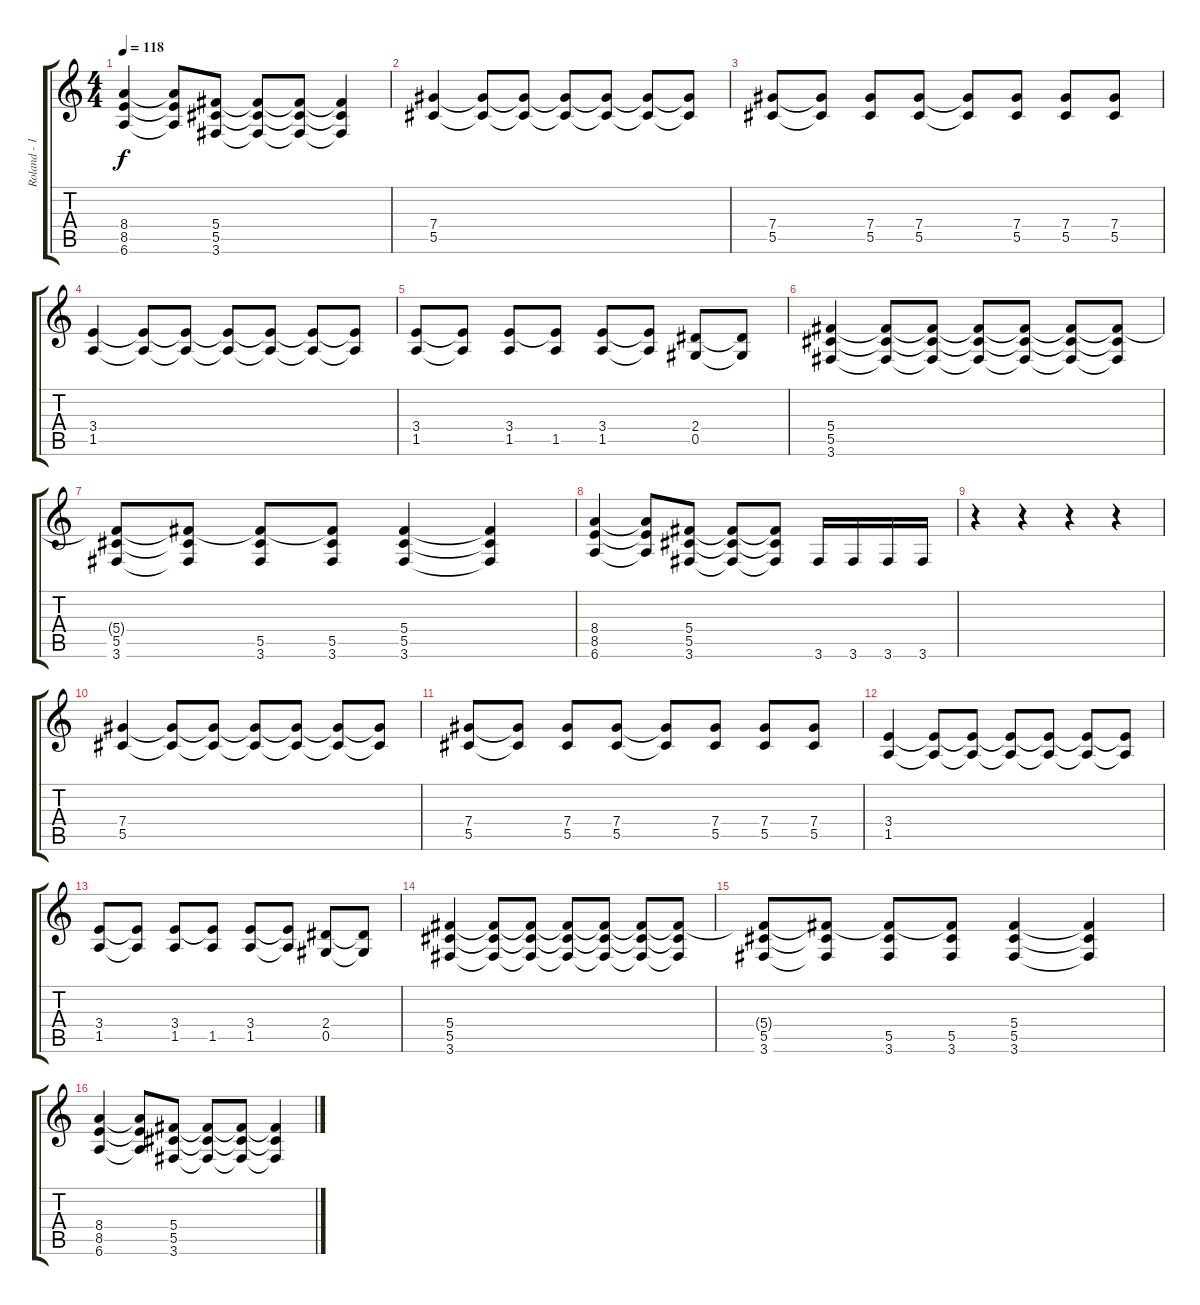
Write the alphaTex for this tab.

\track ("Roland - 1" "Roland - 1") {instrument overdrivenguitar}
\staff {score tabs}
\tuning (Eb4 Bb3 Gb3 Db3 Ab2 Eb2) {hide}
\ts (4 4)
\tempo 118
\clef g2
\ks c
(8.4 8.5 6.6).4{dy f} (8.4{t} 8.5{t} 6.6{t}).8 (5.4 5.5 3.6).8 (5.4{t} 5.5{t} 3.6{t}).8 (5.4{t} 5.5{t} 3.6{t}).8 (5.4{t} 5.5{t} 3.6{t}).4 |
(7.4 5.5).4 (7.4{t} 5.5{t}).8 (7.4{t} 5.5{t}).8 (7.4{t} 5.5{t}).8 (7.4{t} 5.5{t}).8 (7.4{t} 5.5{t}).8 (7.4{t} 5.5{t}).8 |
(7.4 5.5).8 (7.4{t} 5.5{t}).8 (7.4 5.5).8 (7.4 5.5).8 (7.4{t} 5.5{t}).8 (7.4 5.5).8 (7.4 5.5).8 (7.4 5.5).8 |
(3.4 1.5).4 (3.4{t} 1.5{t}).8 (3.4{t} 1.5{t}).8 (3.4{t} 1.5{t}).8 (3.4{t} 1.5{t}).8 (3.4{t} 1.5{t}).8 (3.4{t} 1.5{t}).8 |
(3.4 1.5).8 (3.4{t} 1.5{t}).8 (3.4 1.5).8 (3.4{t} 1.5).8 (3.4 1.5).8 (3.4{t} 1.5{t}).8 (2.4 0.5).8 (2.4{t} 0.5{t}).8 |
(5.4 5.5 3.6).4 (5.4{t} 5.5{t} 3.6{t}).8 (5.4{t} 5.5{t} 3.6{t}).8 (5.4{t} 5.5{t} 3.6{t}).8 (5.4{t} 5.5{t} 3.6{t}).8 (5.4{t} 5.5{t} 3.6{t}).8 (5.4{t} 5.5{t} 3.6{t}).8 |
(5.4{t} 5.5 3.6).8 (5.4{t} 5.5{t} 3.6{t}).8 (5.4{t} 5.5 3.6).8 (5.4{t} 5.5 3.6).8 (5.4 5.5 3.6).4 (5.4{t} 5.5{t} 3.6{t}).4 |
(8.4 8.5 6.6).4 (8.4{t} 8.5{t} 6.6{t}).8 (5.4 5.5 3.6).8 (5.4{t} 5.5{t} 3.6{t}).8 (5.4{t} 5.5{t} 3.6{t}).8 3.6.16 3.6.16 3.6.16 3.6.16 |
r.4 r.4 r.4 r.4 |
(7.4 5.5).4 (7.4{t} 5.5{t}).8 (7.4{t} 5.5{t}).8 (7.4{t} 5.5{t}).8 (7.4{t} 5.5{t}).8 (7.4{t} 5.5{t}).8 (7.4{t} 5.5{t}).8 |
(7.4 5.5).8 (7.4{t} 5.5{t}).8 (7.4 5.5).8 (7.4 5.5).8 (7.4{t} 5.5{t}).8 (7.4 5.5).8 (7.4 5.5).8 (7.4 5.5).8 |
(3.4 1.5).4 (3.4{t} 1.5{t}).8 (3.4{t} 1.5{t}).8 (3.4{t} 1.5{t}).8 (3.4{t} 1.5{t}).8 (3.4{t} 1.5{t}).8 (3.4{t} 1.5{t}).8 |
(3.4 1.5).8 (3.4{t} 1.5{t}).8 (3.4 1.5).8 (3.4{t} 1.5).8 (3.4 1.5).8 (3.4{t} 1.5{t}).8 (2.4 0.5).8 (2.4{t} 0.5{t}).8 |
(5.4 5.5 3.6).4 (5.4{t} 5.5{t} 3.6{t}).8 (5.4{t} 5.5{t} 3.6{t}).8 (5.4{t} 5.5{t} 3.6{t}).8 (5.4{t} 5.5{t} 3.6{t}).8 (5.4{t} 5.5{t} 3.6{t}).8 (5.4{t} 5.5{t} 3.6{t}).8 |
(5.4{t} 5.5 3.6).8 (5.4{t} 5.5{t} 3.6{t}).8 (5.4{t} 5.5 3.6).8 (5.4{t} 5.5 3.6).8 (5.4 5.5 3.6).4 (5.4{t} 5.5{t} 3.6{t}).4 |
(8.4 8.5 6.6).4 (8.4{t} 8.5{t} 6.6{t}).8 (5.4 5.5 3.6).8 (5.4{t} 5.5{t} 3.6{t}).8 (5.4{t} 5.5{t} 3.6{t}).8 (5.4{t} 5.5{t} 3.6{t}).4
